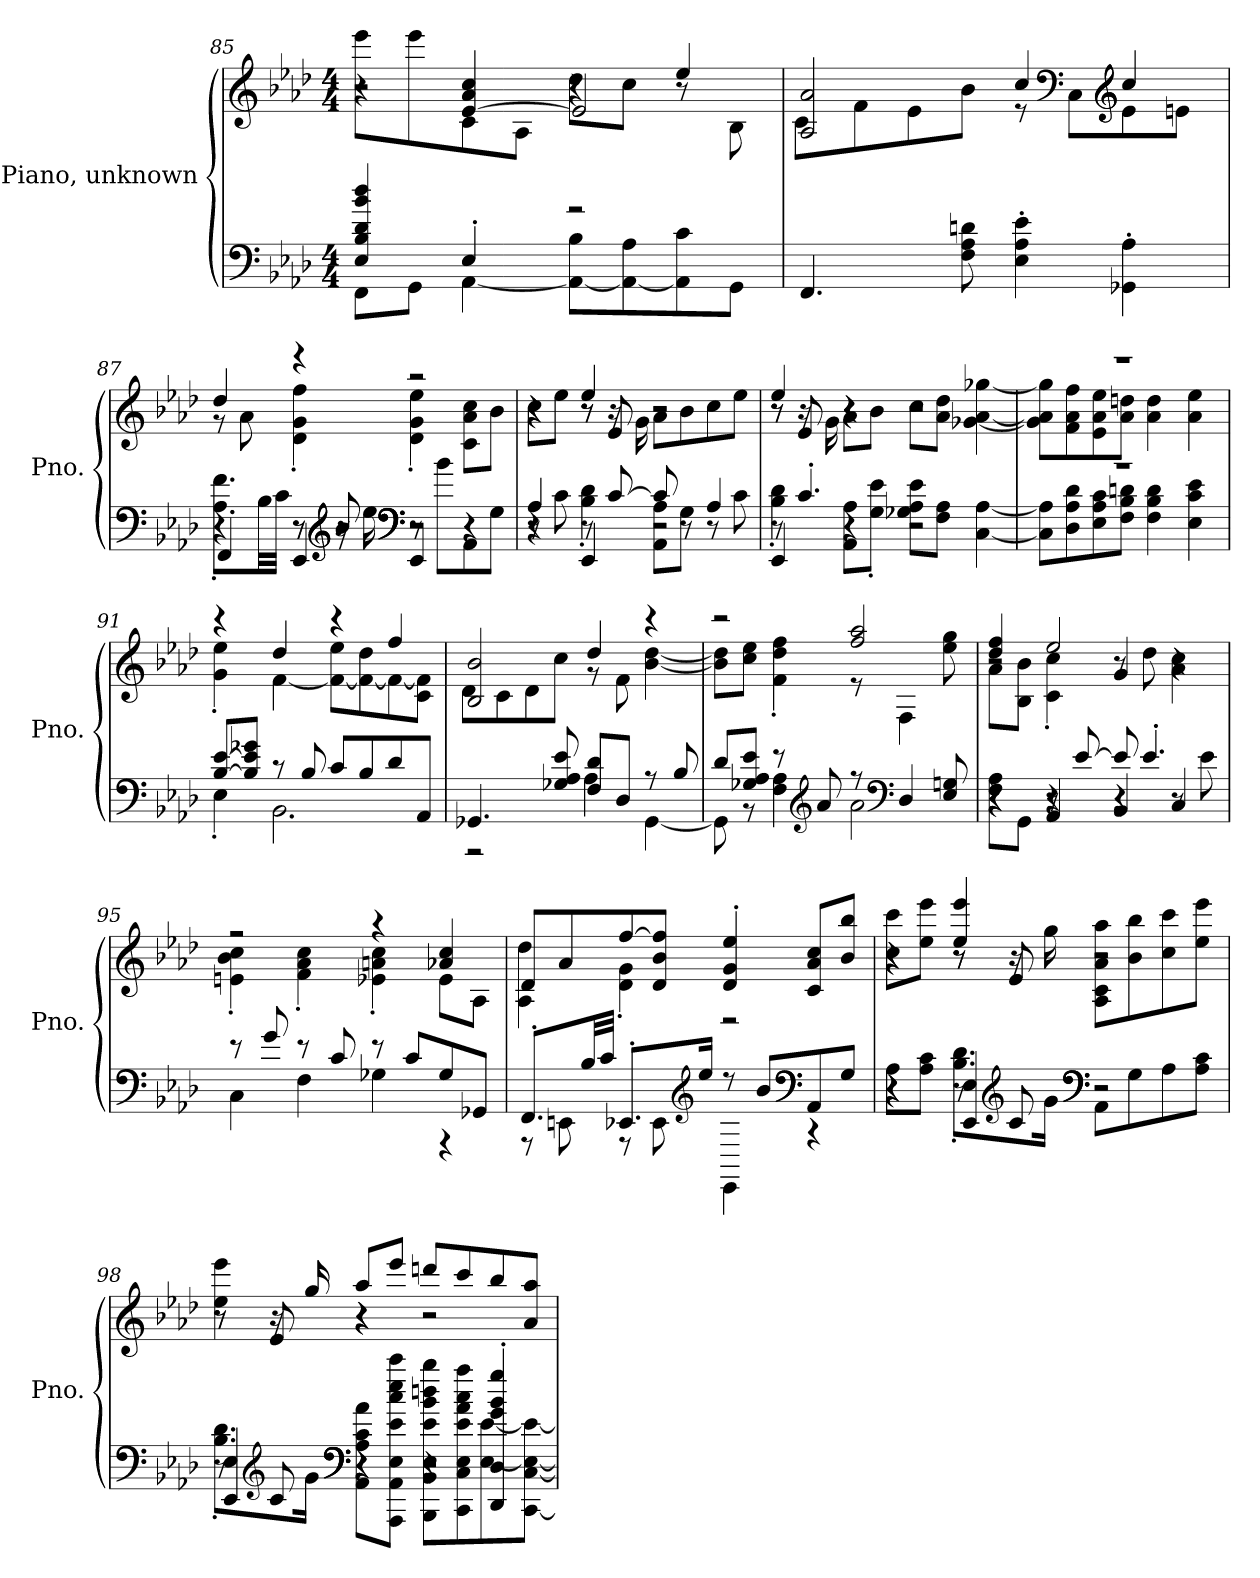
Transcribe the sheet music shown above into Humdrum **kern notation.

**kern	**kern
*part1	*part1
*staff2	*staff1
*I"Piano, unknown	*
*I'Pno.	*
*clefF4	*clefG2
*k[b-e-a-d-]	*k[b-e-a-d-]
*M4/4	*M4/4
=85	=85
*^	*^
*	*	*	*^
4E-/ 4B-/ 4d-/ 4b-/ 4dd-/	8FF\L	2r	8eee-\L	4r
.	8GG\J	.	8eee-\	.
4E-'/	[4AA-\	.	8c\	[4e-/ 4a-/ 4cc/
.	.	.	8A-\J	.
2r	8AA-\_ 8B-\L	4r	8dd-\L	2e-/]
.	8AA-\_ 8A-\	.	8cc\J	.
.	8AA-\] 8c\	4ee-/	8r	.
.	8GG\J	.	8B-\	.
*v	*v	*	*	*
*	*	*v	*v
=86	=86	=86
4.FF/	2A-/ 2a-/	8c\L
.	.	8f\
.	.	8e-\
8F\ 8A-\ 8dn\	.	8b-\J
4E-\' 4A-\' 4e-\'	4cc/	8r
*	*clefF4	*
.	.	8C\L
*	*clefG2	*
4GG-X\' 4A-\'	4cc/	8e-\
.	.	8en\J
!!LO:PB:g=z	!!
=87	=87	=87
*^	*	*
*	*^	*	*
4r	8.A-\' 8.f\'L	4FF/	4dd-/	8r
.	.	.	.	8a-\
.	32B-\LL	.	.	.
.	32c\JJJ	.	.	.
8r	8r	4EE-/	4r	4d-\' 4g\' 4ff\'
*clefG2	*	*	*	*
8b-/	16r	.	.	.
.	16ee-\	.	.	.
*clefF4	*	*	*	*
2r	8r	4EE-/	2r	4d-\' 4g\' 4ee-\'
.	8b-\L	.	.	.
.	8AA-\	4r	.	8c\ 8a-\ 8cc\L
.	8G\J	.	.	8b-\J
=88	=88	=88	=88	=88
*	*	*	*	*^
4r	8r	4A-/	4r	8cc\L	4r
.	8c\	.	.	8ee-\J	.
8r	4B-\' 4d-\'	4EE-/	4ee-/	8r	8r
[8c/	.	.	.	16r	8e-/
.	.	.	.	16g\	.
8c/]	8AA-\ 8A-\L	2r	2r	8a-\L	2r
8r	8G\J	.	.	8b-\	.
4A-/	8r	.	.	8cc\	.
.	8c\	.	.	8ee-\J	.
=89	=89	=89	=89	=89	=89
8r	4B-\' 4d-\'	4EE-/	4ee-/	8r	8r
4.c'/	.	.	.	16r	8e-/
.	.	.	.	16g\	.
.	8AA-\ 8A-\L	4r	4r	8a-\L	4r
.	8G\' 8e-\'J	.	.	8b-\J	.
2r	8G-X\ 8A-\ 8e-\L	2r	2r	8cc\L	2r
.	8F\ 8A-\J	.	.	8a-\ 8dd-\J	.
.	[4C\ [4A-\	.	.	[4g-X\ [4a-\ [4gg-X\	.
*	*v	*v	*	*	*
*	*	*	*v	*v
!!LO:LB:g=z
=90	=90	=90	=90
1r	8C\] 8A-\]L	1r	8g-\] 8a-\] 8gg-\]L
.	8D-\ 8A-\ 8d-\	.	8f\ 8a-\ 8ff\
.	8E-\ 8A-\ 8c\	.	8e-\ 8a-\ 8ee-\
.	8F\ 8B-\ 8dn\J	.	8a-\ 8ddn\J
.	4F\ 4B-\ 4d\	.	4a-\ 4dd\
.	4E-\ 4c\ 4e-\	.	4a-\ 4ee-\
=91	=91	=91	=91
[8B-/ [8e-/L	4E-'\	4r	4g\' 4ee-\'
8B-/] 8e-/] 8g-X/J	.	.	.
8r	2.BB-\	4dd-/	[4f\
8B-/	.	.	.
8c/L	.	4r	8f\_ 8ee-\L
8B-/	.	.	8f\_ 8dd-\
8d-/	.	4ff/	8f\_
8AA-/J	.	.	8c\ 8f\]J
=92	=92	=92	=92
4.GG-X/	2r	2B-/ 2b-/	8d-\L
.	.	.	8c\
.	.	.	8d-\
8G-X/ 8A-/ 8e-/	.	.	8cc\J
8F/ 8d-/L	4A-\	4dd-/	8r
8D-/J	.	.	8f\
8r	[4GG-\	4r	[4b-\ [4dd-\
8B-/	.	.	.
!!LO:LB:g=z	!!
=93	=93	=93	=93
8d-/L	8GG-\]	2r	8b-\] 8dd-\]L
8G-X/ 8A-/ 8e-/J	8r	.	8cc\ 8ee-\J
8r	4F\ 4A-\	.	4f\' 4dd-\' 4ff\'
*clefG2	*	*	*
8a-/	.	.	.
8r	2a-\	2ff/ 2aa-/	8r
*clefF4	*	*	*
4D-/	.	.	4F\
8E-/ 8Gn/	.	.	8ee-\ 8gg\
=94	=94	=94	=94
*	*^	*	*^
4r	8F\ 8A-\L	4r	4dd-/ 4ff/	8a-\L	2r
.	8GG\J	.	.	8B-\ 8b-\J	.
8r	4r	4AA-/	2ee-/	4c\' 4cc\'	.
[8e-/	.	.	.	.	.
8e-/]	4r	4BB-/	.	8r	4g/
4.e-'/	.	.	.	8dd-\	.
.	8r	4C/	4r	4a-\ 4cc\	4r
.	8e-\	.	.	.	.
*	*v	*v	*	*	*
*	*	*	*v	*v
=95	=95	=95	=95
8r	4C\	2r	4en\' 4b-\' 4cc\'
8g/	.	.	.
8r	4F\	.	4f\' 4a-\' 4cc\'
8c/	.	.	.
8r	4G-X\	4r	4e-X\' 4an\' 4cc\'
8c/L	.	.	.
8G-/	4r	4a-X/ 4cc/	8e-\L
8GG-X/J	.	.	8A-\J
!!LO:LB:g=z	!!
=96	=96	=96	=96
8.FF'/L	8r	8d-/L	4A-\ 4dd-\
.	8EEn\	8a-/	.
32B-/LL	.	.	.
32c/JJJ	.	.	.
8.EE-X'/L	8r	[8ff/	4d-\' 4g\'
.	8EE-\	8d-/ 8b-/ 8ff/]J	.
*clefG2	*	*	*
16ee-/Jk	.	.	.
8r	4EE-\	4d-/' 4g/' 4ee-/'	2r
8b-/L	.	.	.
*clefF4	*	*	*
8AA-/	4r	8c/ 8a-/ 8cc/L	.
8G/J	.	8b-/ 8bb-/J	.
=97	=97	=97	=97
*	*^	*	*^
4r	8A-\L	4r	4r	8cc\ 8ccc\L	4r
.	8A-\ 8c\J	.	.	8ee-\ 8eee-\J	.
8r	8.B-\' 8.d-\'L	4EE-/ 4E-/	4ee-/ 4eee-/	8r	8r
*clefG2	*	*	*	*	*
8c/	.	.	.	16r	8e-/
.	16g\Jk	.	.	16gg\	.
*clefF4	*	*	*	*	*
2r	8AA-\L	2r	2r	8A-\ 8c\ 8a-\ 8aa-\L	2r
.	8G\	.	.	8b-\ 8bb-\	.
.	8A-\	.	.	8cc\ 8ccc\	.
.	8A-\ 8c\J	.	.	8ee-\ 8eee-\J	.
!!LO:LB:g=z	!!	!!
=98	=98	=98	=98	=98	=98
8r	8.B-\' 8.d-\'L	4EE-/ 4E-/	8r	4ee-\ 4eee-\	8r
*clefG2	*	*	*	*	*
8c/	.	.	16r	.	8e-/
.	16g\Jk	.	16gg/	.	.
*clefF4	*	*	*	*	*
4r	8AA-\ 8A-\ 8c\ 8a-\L	4r	8aa-/L	4r	4r
.	8AAA-\ 8AA-\ 8E-\ 8e-\ 8cc\ 8ee-\ 8ccc\J	.	8eee-/J	.	.
4r	8BBB-\ 8BB-\ 8E-\ 8e-\ 8b-\ 8ddn\ 8bb-\L	2r	8dddn/L	2r	2r
.	8CC\ 8C\ 8E-\ 8e-\ 8a-\ 8cc\ 8aa-\	.	8ccc/	.	.
4DD-/' 4D-/' 4g/' 4b-/' 4gg/'	[8E-\ [8e-\	.	8bb-/	.	.
.	[8CC\ [8C\ 8E-\_ 8e-\_J	.	8a-/ 8aa-/J	.	.
*v	*v	*v	*	*	*
*	*v	*v	*v
=	=
*-	*-
